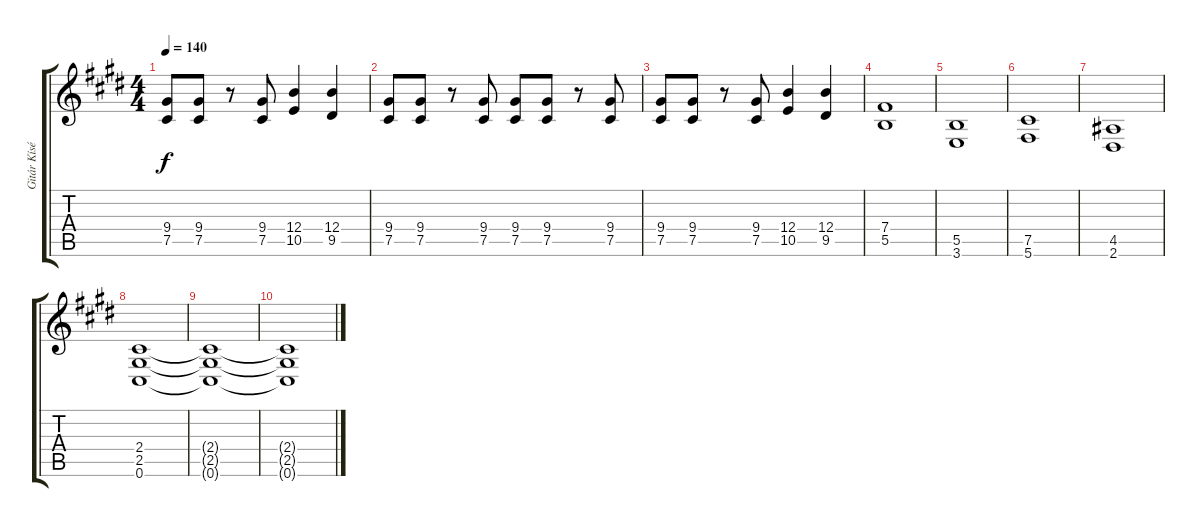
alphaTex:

\track ("Gitár Kíséret 1" "Gitár Kísé") {instrument distortionguitar}
\staff {score tabs}
\tuning (Db4 Ab3 E3 B2 Gb2 Db2) {hide}
\ts (4 4)
\tempo 140
\clef g2
\ks c#minor
(9.4 7.5).8{dy f} (9.4 7.5).8 r.8 (9.4 7.5).8 (12.4 10.5).4 (12.4 9.5).4 |
(9.4 7.5).8 (9.4 7.5).8 r.8 (9.4 7.5).8 (9.4 7.5).8 (9.4 7.5).8 r.8 (9.4 7.5).8 |
(9.4 7.5).8 (9.4 7.5).8 r.8 (9.4 7.5).8 (12.4 10.5).4 (12.4 9.5).4 |
(7.4 5.5).1 |
(5.5 3.6).1 |
(7.5 5.6).1 |
(4.5 2.6).1 |
(2.4 2.5 0.6).1 |
(2.4{t} 2.5{t} 0.6{t}).1 |
(2.4{t} 2.5{t} 0.6{t}).1
